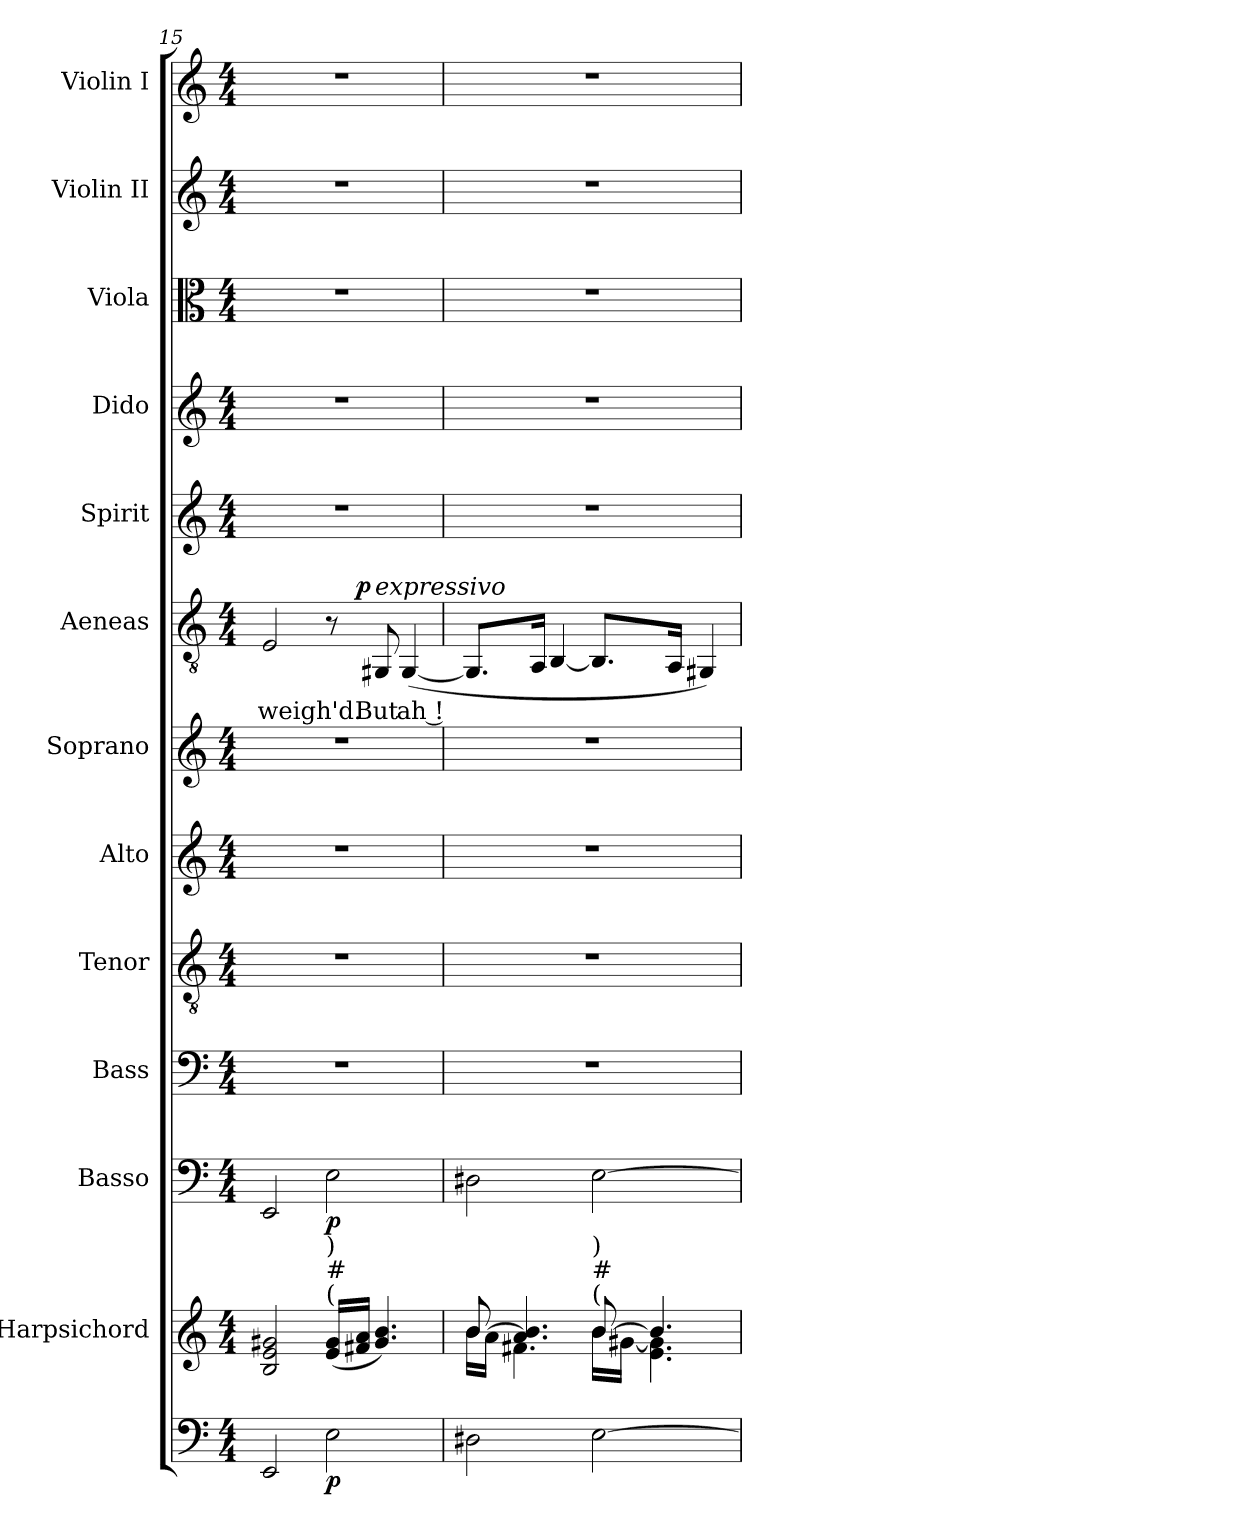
**kern	**dynam	**kern	**kern	**dynam	**kern	**kern	**kern	**kern	**kern	**text	**dynam	**kern	**kern	**kern	**kern	**kern
*part13	*part13	*part12	*part11	*part11	*part10	*part9	*part8	*part7	*part6	*part6	*part6	*part5	*part4	*part3	*part2	*part1
*staff13	*staff13	*staff12	*staff11	*staff11	*staff10	*staff9	*staff8	*staff7	*staff6	*staff6	*staff6	*staff5	*staff4	*staff3	*staff2	*staff1
*	*	*I"Harpsichord	*I"Basso	*	*I"Bass	*I"Tenor	*I"Alto	*I"Soprano	*I"Aeneas	*	*	*I"Spirit	*I"Dido	*I"Viola	*I"Violin II	*I"Violin I
*	*	*I'Harps.	*I'Basso	*	*I'B.	*I'T.	*I'A.	*I'S.	*I'Aeneas	*	*	*I'Spirit	*	*I'Vla.	*I'Vln. II	*I'Vln. I
*clefF4	*	*clefG2	*clefF4	*	*clefF4	*clefGv2	*clefG2	*clefG2	*clefGv2	*	*	*clefG2	*clefG2	*clefC3	*clefG2	*clefG2
*	*	*	*	*	*	*ITrd7c12	*	*	*	*	*	*	*	*	*	*
*k[]	*	*k[]	*k[]	*	*k[]	*k[]	*k[]	*k[]	*k[]	*	*	*k[]	*k[]	*k[]	*k[]	*k[]
*C:	*	*C:	*C:	*	*C:	*C:	*C:	*C:	*C:	*	*	*C:	*C:	*C:	*C:	*C:
*M4/4	*	*M4/4	*M4/4	*	*M4/4	*M4/4	*M4/4	*M4/4	*M4/4	*	*	*M4/4	*M4/4	*M4/4	*M4/4	*M4/4
=15	=15	=15	=15	=15	=15	=15	=15	=15	=15	=15	=15	=15	=15	=15	=15	=15
!	!	!	!	!	!	!	!	!	!	!LO:LY:b:color=#000000	!	!	!	!	!	!
*	*	*	*	*	*	*	*	*	*^	*	*	*	*	*	*	*
2EEi/	.	2Bi/ 2ei 2g#Xi	2EEi/	.	1r	1r	1r	1r	2Ei/	2ryy	weigh'd.	.	1r	1r	1r	1r	1r
!	!	!LO:TX:a:t=(	!	!	!	!	!	!	!	!	!	!	!	!	!	!	!
!	!	!LO:TX:t=#	!	!	!	!	!	!	!	!	!	!	!	!	!	!	!
!	!	!LO:TX:t=)	!	!	!	!	!	!	!	!	!	!	!	!	!	!	!
2Ei\	p	(16ei/ 16g#iLL	2Ei\	p	.	.	.	.	8r	16ryy	.	.	.	.	.	.	.
.	.	16f#Xi/ 16aiJJ	.	.	.	.	.	.	.	4..ryy	.	p	.	.	.	.	.
!	!	!	!	!	!	!	!	!	!LO:TX:a:i:t=expressivo	!	!	!	!	!	!	!	!
!	!	!	!	!	!	!	!	!	!	!	!LO:LY:b:color=#000000	!	!	!	!	!	!
.	.	4.g#i/ 4.bi)	.	.	.	.	.	.	8GG#Xi/	.	But	.	.	.	.	.	.
!	!	!	!	!	!	!	!	!	!	!	!LO:LY:b:color=#000000	!	!	!	!	!	!
.	.	.	.	.	.	.	.	.	([4GG#i/	.	ah !	.	.	.	.	.	.
*	*	*	*	*	*	*	*	*	*v	*v	*	*	*	*	*	*	*
=16	=16	=16	=16	=16	=16	=16	=16	=16	=16	=16	=16	=16	=16	=16	=16	=16
*	*	*^	*	*	*	*	*	*	*	*	*	*	*	*	*	*
2D#Xi\	.	[8bi/	16bi\LL	2D#Xi\	.	1r	1r	1r	1r	8.GG#i/L]	.	.	1r	1r	1r	1r	1r
.	.	.	16ai\JJ	.	.	.	.	.	.	.	.	.	.	.	.	.	.
.	.	4.ai/ 4.bi]	4.f#Xi\	.	.	.	.	.	.	.	.	.	.	.	.	.	.
.	.	.	.	.	.	.	.	.	.	16AAi/Jk	.	.	.	.	.	.	.
.	.	.	.	.	.	.	.	.	.	[4BBi/	.	.	.	.	.	.	.
!	!	!LO:TX:a:t=(	!	!	!	!	!	!	!	!	!	!	!	!	!	!	!
!	!	!LO:TX:t=#	!	!	!	!	!	!	!	!	!	!	!	!	!	!	!
!	!	!LO:TX:t=)	!	!	!	!	!	!	!	!	!	!	!	!	!	!	!
[2Ei\	.	[8bi/	16bi\LL	[2Ei\	.	.	.	.	.	8.BBi/L]	.	.	.	.	.	.	.
.	.	.	[16g#Xi\JJ	.	.	.	.	.	.	.	.	.	.	.	.	.	.
.	.	4.bi/]	4.ei\ 4.g#i]	.	.	.	.	.	.	.	.	.	.	.	.	.	.
.	.	.	.	.	.	.	.	.	.	16AAi/Jk	.	.	.	.	.	.	.
.	.	.	.	.	.	.	.	.	.	4GG#Xi/)	.	.	.	.	.	.	.
*	*	*v	*v	*	*	*	*	*	*	*	*	*	*	*	*	*	*
=	=	=	=	=	=	=	=	=	=	=	=	=	=	=	=	=
*-	*-	*-	*-	*-	*-	*-	*-	*-	*-	*-	*-	*-	*-	*-	*-	*-
